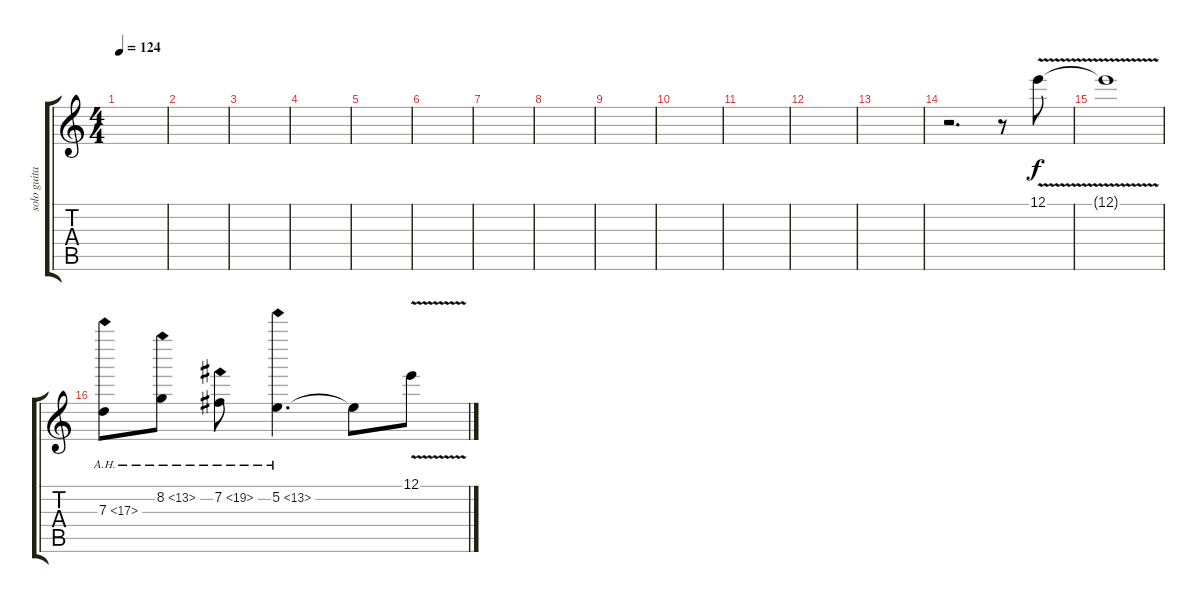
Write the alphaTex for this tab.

\track ("solo guitar" "solo guita") {instrument overdrivenguitar}
\staff {score tabs}
\tuning (E4 B3 G3 D3 A2 E2) {hide}
\ts (4 4)
\tempo 124
\clef g2
\ks c
|
|
|
|
|
|
|
|
|
|
|
|
|
r.2{d} r.8 12.1{v}.8 |
12.1{t}.1 |
7.3{ah 10}.8 8.2{ah 5}.8 7.2{ah 12}.8 5.2{ah 8}.4{d} 5.2{t}.8 12.1{v}.8
